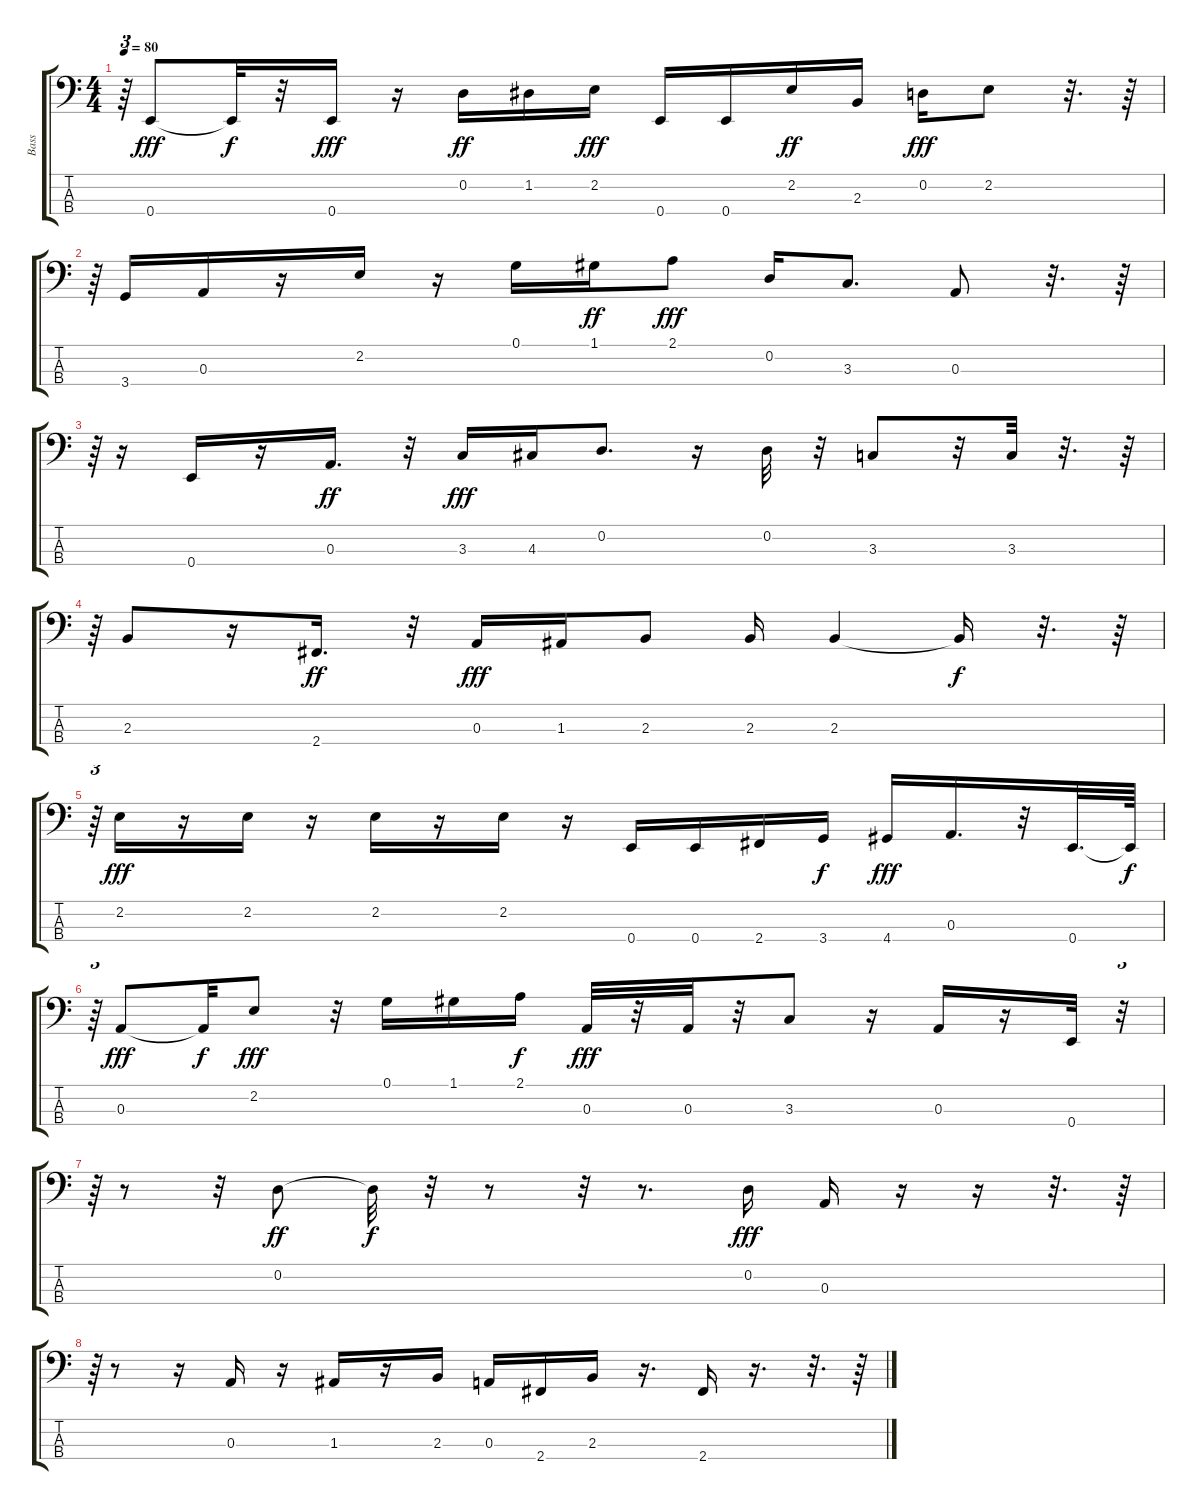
\track ("Bass" "Bass") {instrument fretlessbass}
\staff {score tabs}
\tuning (G2 D2 A1 E1) {hide}
\ts (4 4)
\tempo 80
\clef f4
\ks c
r.64{tu (3 2) dy fff} 0.4.8 0.4{t}.32{dy f} r.32 0.4.16{dy fff} r.16 0.2.16{dy ff} 1.2.16 2.2.16{dy fff} 0.4.16 0.4.16 2.2.16{dy ff} 2.3.16 0.2.16{dy fff} 2.2.8 r.32{d} r.64 |
r.64{tu (3 2)} 3.4.16 0.3.16 r.16 2.2.16 r.16 0.1.16 1.1.16{dy ff} 2.1.8{dy fff} 0.2.16 3.3.8{d} 0.3.8 r.32{d} r.64 |
r.64{tu (3 2)} r.16 0.4.16 r.16 0.3.16{d dy ff} r.32 3.3.16{dy fff} 4.3.16 0.2.8{d} r.16 0.2.32 r.32 3.3.8 r.32 3.3.32 r.32{d} r.64 |
r.64{tu (3 2)} 2.3.8 r.16 2.4.16{d dy ff} r.32 0.3.16{dy fff} 1.3.16 2.3.8 2.3.16 2.3.4 2.3{t}.16{dy f} r.32{d} r.64 |
r.64{tu (3 2)} 2.2.16{dy fff} r.16 2.2.16 r.16 2.2.16 r.16 2.2.16 r.16 0.4.16 0.4.16 2.4.16 3.4.16{dy f} 4.4.16{dy fff} 0.3.16{d} r.32 0.4.32{d} 0.4{t}.64{dy f} |
r.64{tu (3 2)} 0.3.8{dy fff} 0.3{t}.32{dy f} 2.2.8{dy fff} r.32 0.1.16 1.1.16 2.1.16{dy f} 0.3.32{dy fff} r.32 0.3.32 r.32 3.3.8 r.16 0.3.16 r.16 0.4.32 r.32{tu (3 2)} |
r.64{tu (3 2)} r.8 r.32 0.2.8{dy ff} 0.2{t}.32{dy f} r.32 r.8 r.32 r.8{d} 0.2.16{dy fff} 0.3.16 r.16 r.16 r.32{d} r.64 |
r.64{tu (3 2)} r.8 r.16 0.3.16 r.16 1.3.16 r.16 2.3.16 0.3.16 2.4.16 2.3.16 r.16{d} 2.4.16 r.16{d} r.32{d} r.64
